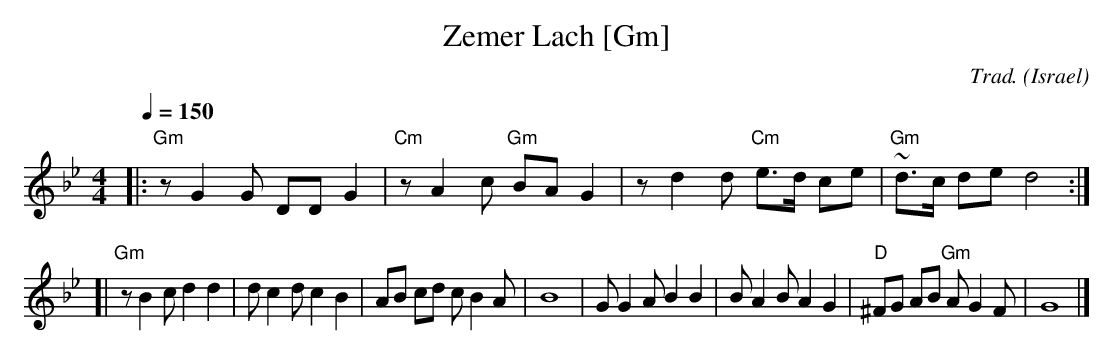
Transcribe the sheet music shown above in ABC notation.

X:1
T: Zemer Lach [Gm]
C:Trad.
O:Israel
L:1/8
M:4/4
Q:1/4=150
K:Gm
|: "Gm"z G2 G DD G2 | "Cm"z A2 c "Gm"BA G2 | z d2 d "Cm"e>d ce | "Gm"~d>c de d4 :|
[| "Gm"z B2 c d2 d2 | d c2 d c2 B2 | AB cd c B2 A | B8 \
| G G2 A B2 B2 | B A2 B A2 G2 | "D"^FG AB "Gm"A G2 F | G8 |]
